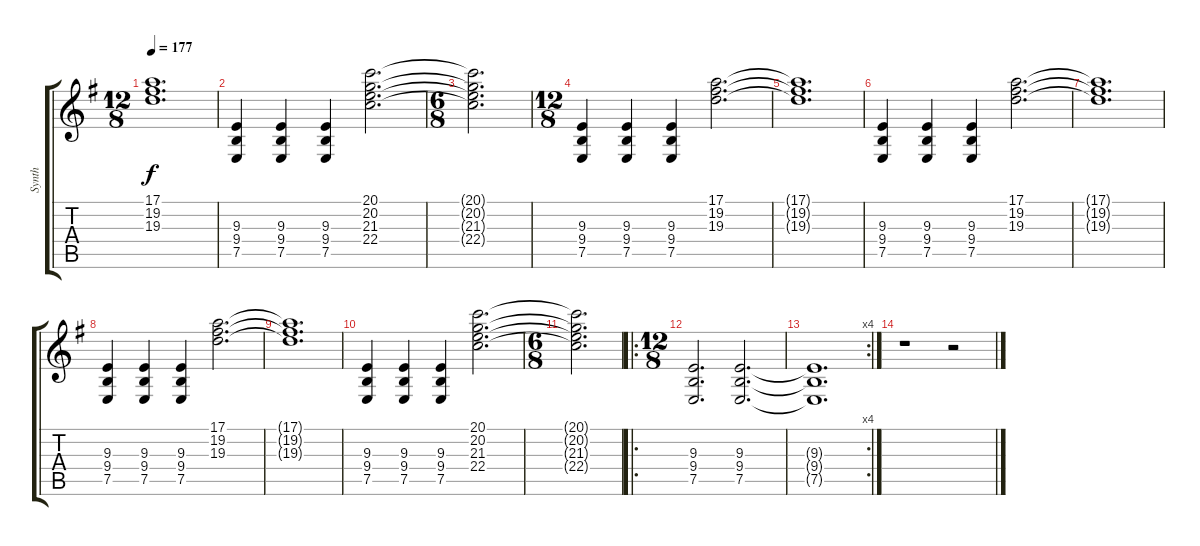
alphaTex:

\track ("Synth" "Synth") {instrument pad1newage}
\staff {score tabs}
\tuning (E4 B3 G3 D3 A2 E2) {hide}
\ts (12 8)
\tempo 177
\clef g2
\ks g
(17.1{t} 19.2{t} 19.3{t}).1{d dy f} |
(9.3 9.4 7.5).4 (9.3 9.4 7.5).4 (9.3 9.4 7.5).4 (20.1 20.2 21.3 22.4).2{d} |
\ts (6 8)
(20.1{t} 20.2{t} 21.3{t} 22.4{t}).2{d} |
\ts (12 8)
(9.3 9.4 7.5).4 (9.3 9.4 7.5).4 (9.3 9.4 7.5).4 (17.1 19.2 19.3).2{d} |
(17.1{t} 19.2{t} 19.3{t}).1{d} |
(9.3 9.4 7.5).4 (9.3 9.4 7.5).4 (9.3 9.4 7.5).4 (17.1 19.2 19.3).2{d} |
(17.1{t} 19.2{t} 19.3{t}).1{d} |
(9.3 9.4 7.5).4 (9.3 9.4 7.5).4 (9.3 9.4 7.5).4 (17.1 19.2 19.3).2{d} |
(17.1{t} 19.2{t} 19.3{t}).1{d} |
(9.3 9.4 7.5).4 (9.3 9.4 7.5).4 (9.3 9.4 7.5).4 (20.1 20.2 21.3 22.4).2{d} |
\ts (6 8)
(20.1{t} 20.2{t} 21.3{t} 22.4{t}).2{d} |
\ro
\ts (12 8)
(9.3 9.4 7.5).2{d} (9.3 9.4 7.5).2{d} |
\rc 4
(9.3{t} 9.4{t} 7.5{t}).1{d} |
r.1 r.2
